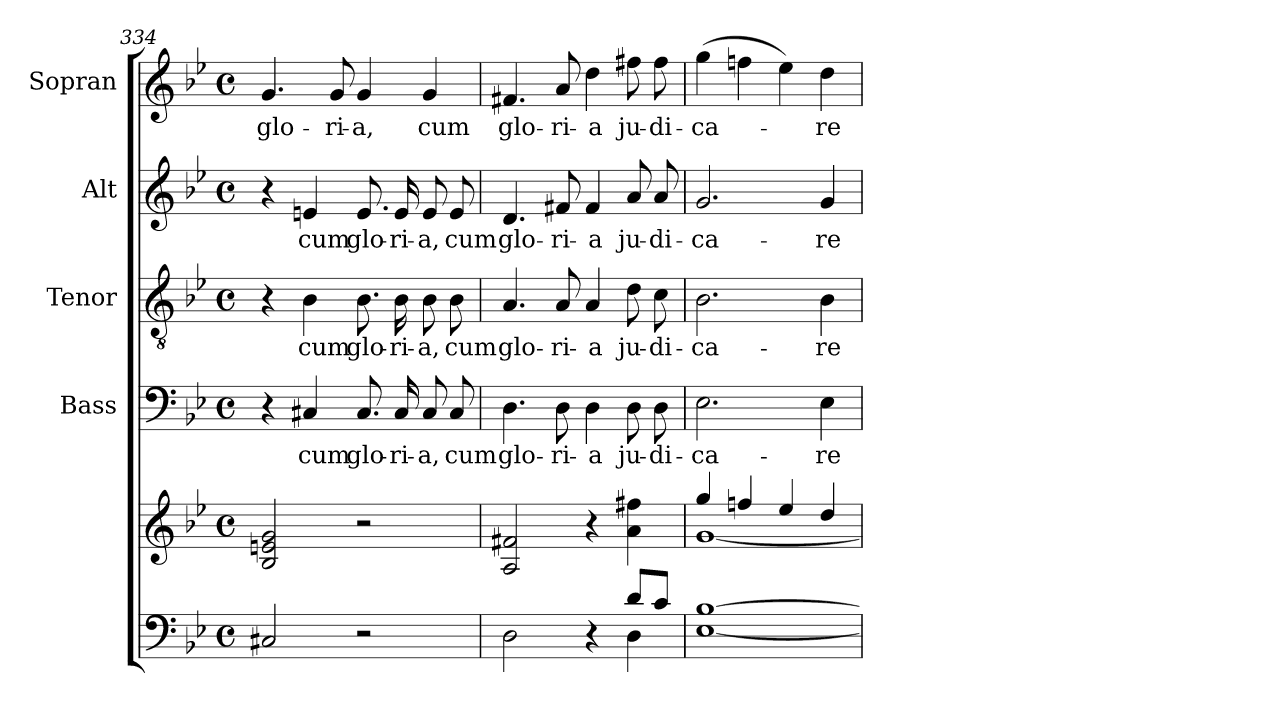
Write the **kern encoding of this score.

**kern	**kern	**kern	**text	**kern	**text	**kern	**text	**kern	**text
*part5	*part5	*part4	*part4	*part3	*part3	*part2	*part2	*part1	*part1
*staff6	*staff5	*staff4	*staff4	*staff3	*staff3	*staff2	*staff2	*staff1	*staff1
*	*	*I"Bass	*	*I"Tenor	*	*I"Alt	*	*I"Sopran	*
*	*	*I'B.	*	*I'T.	*	*I'A.	*	*I'S.	*
*clefF4	*clefG2	*clefF4	*	*clefGv2	*	*clefG2	*	*clefG2	*
*k[b-e-]	*k[b-e-]	*k[b-e-]	*	*k[b-e-]	*	*k[b-e-]	*	*k[b-e-]	*
*B-:	*B-:	*B-:	*	*B-:	*	*B-:	*	*B-:	*
*M4/4	*M4/4	*M4/4	*	*M4/4	*	*M4/4	*	*M4/4	*
*met(c)	*met(c)	*met(c)	*	*met(c)	*	*met(c)	*	*met(c)	*
=334	=334	=334	=334	=334	=334	=334	=334	=334	=334
!	!	!	!	!	!	!	!	!	!LO:LY:b
2C#X/	2B-/ 2en/ 2g/	4r	.	4r	.	4r	.	4.g/	glo-
!	!	!	!LO:LY:b	!	!LO:LY:b	!	!LO:LY:b	!	!
.	.	4C#X/	cum	4B-\	cum	4en/	cum	.	.
!	!	!	!	!	!	!	!	!	!LO:LY:b
.	.	.	.	.	.	.	.	8g/	-ri-
!	!	!	!LO:LY:b	!	!LO:LY:b	!	!LO:LY:b	!	!LO:LY:b
2r	2r	8.C#/	glo-	8.B-\	glo-	8.e/	glo-	4g/	-a,
!	!	!	!LO:LY:b	!	!LO:LY:b	!	!LO:LY:b	!	!
.	.	16C#/	-ri-	16B-\	-ri-	16e/	-ri-	.	.
!	!	!	!LO:LY:b	!	!LO:LY:b	!	!LO:LY:b	!	!LO:LY:b
.	.	8C#/	-a,	8B-\	-a,	8e/	-a,	4g/	cum
!	!	!	!LO:LY:b	!	!LO:LY:b	!	!LO:LY:b	!	!
.	.	8C#/	cum	8B-\	cum	8e/	cum	.	.
=335	=335	=335	=335	=335	=335	=335	=335	=335	=335
*^	*	*	*	*	*	*	*	*	*
!	!	!	!	!LO:LY:b	!	!LO:LY:b	!	!LO:LY:b	!	!LO:LY:b
2.ryy	2D\	2A/ 2f#X/	4.D\	glo-	4.A/	glo-	4.d/	glo-	4.f#X/	glo-
!	!	!	!	!LO:LY:b	!	!LO:LY:b	!	!LO:LY:b	!	!LO:LY:b
.	.	.	8D\	-ri-	8A/	-ri-	8f#X/	-ri-	8a/	-ri-
!	!	!	!	!LO:LY:b	!	!LO:LY:b	!	!LO:LY:b	!	!LO:LY:b
.	4r	4r	4D\	-a	4A/	-a	4f#/	-a	4dd\	-a
!	!	!	!	!LO:LY:b	!	!LO:LY:b	!	!LO:LY:b	!	!LO:LY:b
8d/L	4D\	4a\ 4ff#X\	8D\	ju-	8d\	ju-	8a/	ju-	8ff#X\	ju-
!	!	!	!	!LO:LY:b	!	!LO:LY:b	!	!LO:LY:b	!	!LO:LY:b
8c/J	.	.	8D\	-di-	8c\	-di-	8a/	-di-	8ff#\	-di-
=336	=336	=336	=336	=336	=336	=336	=336	=336	=336	=336
*	*	*^	*	*	*	*	*	*	*	*
!	!	!	!	!	!LO:LY:b	!	!LO:LY:b	!	!LO:LY:b	!	!LO:LY:b
[>1B-	[<1E-	4gg/	[<1g	2.E-\	-ca-	2.B-\	-ca-	2.g/	-ca-	(>4gg\	-ca-
.	.	4ffn/	.	.	.	.	.	.	.	4ffn\	.
.	.	4ee-/	.	.	.	.	.	.	.	4ee-\)	.
!	!	!	!	!	!LO:LY:b	!	!LO:LY:b	!	!LO:LY:b	!	!LO:LY:b
.	.	4dd/	.	4E-\	-re	4B-\	-re	4g/	-re	4dd\	-re
*v	*v	*	*	*	*	*	*	*	*	*	*
*	*v	*v	*	*	*	*	*	*	*	*
=	=	=	=	=	=	=	=	=	=
*-	*-	*-	*-	*-	*-	*-	*-	*-	*-
